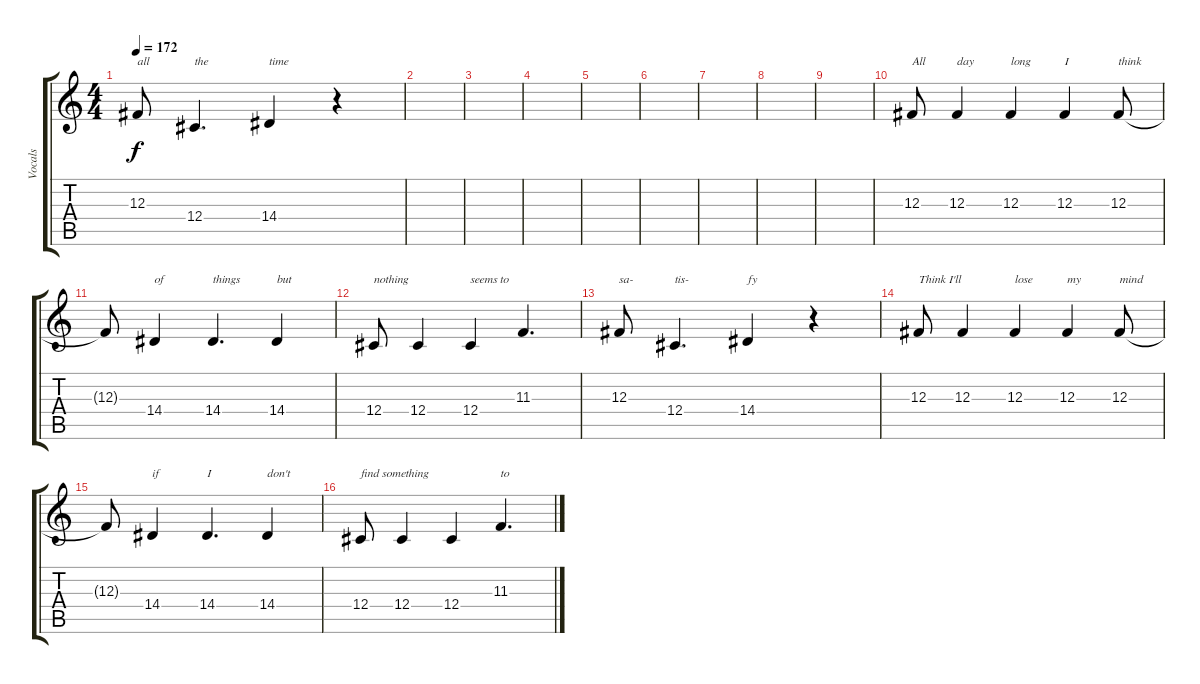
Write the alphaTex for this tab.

\track ("Vocals" "Vocals") {instrument tenorsax}
\staff {score tabs}
\tuning (Eb4 Bb3 Gb3 Db3 Ab2 Eb2) {hide}
\ts (4 4)
\tempo 172
\clef g2
\ks c
12.3.8{txt "all" dy f} 12.4.4{d txt "the"} 14.4.4{txt "time"} r.4 |
|
|
|
|
|
|
|
|
12.3.8{txt "All"} 12.3.4{txt "day"} 12.3.4{txt "long"} 12.3.4{txt "I"} 12.3.8{txt "think"} |
12.3{t}.8 14.4.4{txt "of"} 14.4.4{d txt "things"} 14.4.4{txt "but"} |
12.4.8{txt "nothing"} 12.4.4 12.4.4{txt "seems to"} 11.3.4{d} |
12.3.8{txt "sa-"} 12.4.4{d txt "tis-"} 14.4.4{txt "fy"} r.4 |
12.3.8{txt "Think I'll"} 12.3.4 12.3.4{txt "lose"} 12.3.4{txt "my"} 12.3.8{txt "mind"} |
12.3{t}.8 14.4.4{txt "if"} 14.4.4{d txt "I"} 14.4.4{txt "don't"} |
12.4.8{txt "find something"} 12.4.4 12.4.4 11.3.4{d txt "to"}
